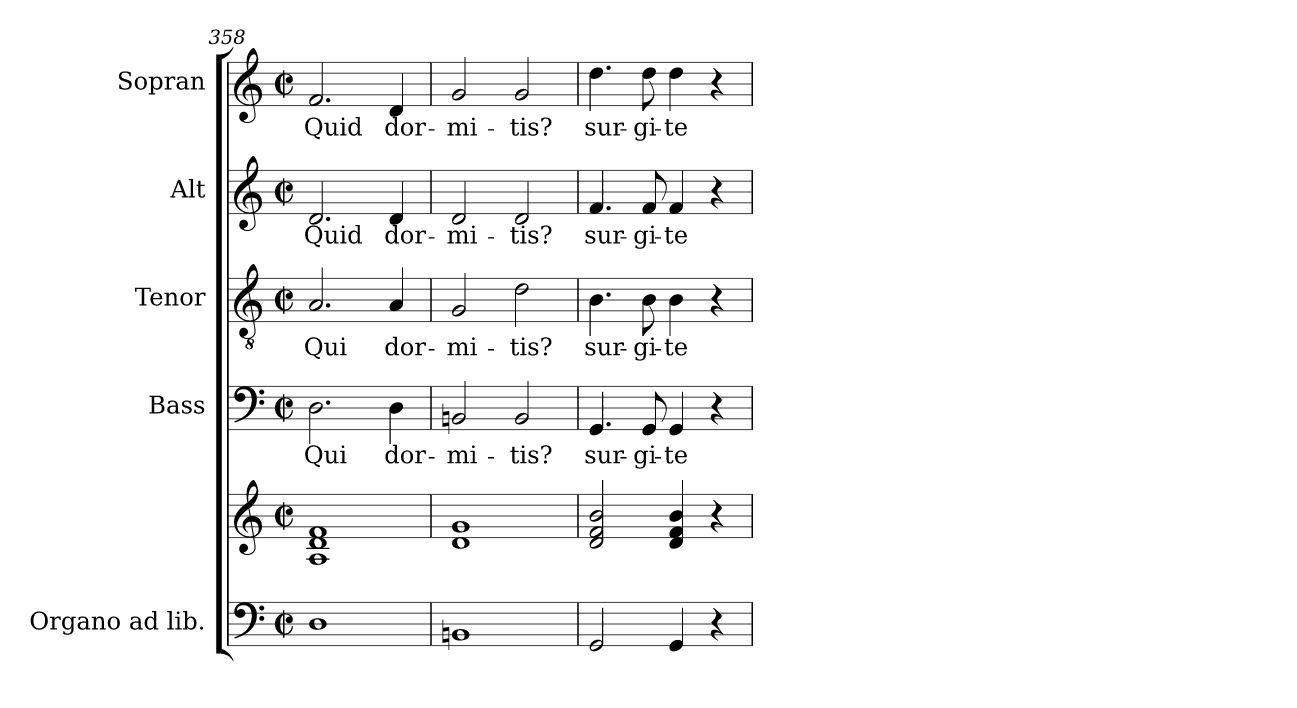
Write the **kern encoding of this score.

**kern	**kern	**kern	**text	**kern	**text	**kern	**text	**kern	**text
*part5	*part5	*part4	*part4	*part3	*part3	*part2	*part2	*part1	*part1
*staff6	*staff5	*staff4	*staff4	*staff3	*staff3	*staff2	*staff2	*staff1	*staff1
*I"Organo ad lib.	*	*I"Bass	*	*I"Tenor	*	*I"Alt	*	*I"Sopran	*
*	*	*I'B.	*	*I'T.	*	*I'A.	*	*I'S.	*
*clefF4	*clefG2	*clefF4	*	*clefGv2	*	*clefG2	*	*clefG2	*
*k[]	*k[]	*k[]	*	*k[]	*	*k[]	*	*k[]	*
*C:	*C:	*C:	*	*C:	*	*C:	*	*C:	*
*M2/2	*M2/2	*M2/2	*	*M2/2	*	*M2/2	*	*M2/2	*
*met(c|)	*met(c|)	*met(c|)	*	*met(c|)	*	*met(c|)	*	*met(c|)	*
=358	=358	=358	=358	=358	=358	=358	=358	=358	=358
!	!	!	!LO:LY:b	!	!LO:LY:b	!	!LO:LY:b	!	!LO:LY:b
1D	1A 1d 1f	2.D\	Qui	2.A/	Qui	2.d/	Quid	2.f/	Quid
!	!	!	!LO:LY:b	!	!LO:LY:b	!	!LO:LY:b	!	!LO:LY:b
.	.	4D\	dor-	4A/	dor-	4d/	dor-	4d/	dor-
=359	=359	=359	=359	=359	=359	=359	=359	=359	=359
!	!	!	!LO:LY:b	!	!LO:LY:b	!	!LO:LY:b	!	!LO:LY:b
1BBn	1d 1g	2BBn/	-mi-	2G/	-mi-	2d/	-mi-	2g/	-mi-
!	!	!	!LO:LY:b	!	!LO:LY:b	!	!LO:LY:b	!	!LO:LY:b
.	.	2BB/	-tis?	2d\	-tis?	2d/	-tis?	2g/	-tis?
=360	=360	=360	=360	=360	=360	=360	=360	=360	=360
!	!	!	!LO:LY:b	!	!LO:LY:b	!	!LO:LY:b	!	!LO:LY:b
2GG/	2d/ 2f/ 2b/	4.GG/	sur-	4.B\	sur-	4.f/	sur-	4.dd\	sur-
!	!	!	!LO:LY:b	!	!LO:LY:b	!	!LO:LY:b	!	!LO:LY:b
.	.	8GG/	-gi-	8B\	-gi-	8f/	-gi-	8dd\	-gi-
!	!	!	!LO:LY:b	!	!LO:LY:b	!	!LO:LY:b	!	!LO:LY:b
4GG/	4d/ 4f/ 4b/	4GG/	-te	4B\	-te	4f/	-te	4dd\	-te
4r	4r	4r	.	4r	.	4r	.	4r	.
=	=	=	=	=	=	=	=	=	=
*-	*-	*-	*-	*-	*-	*-	*-	*-	*-
